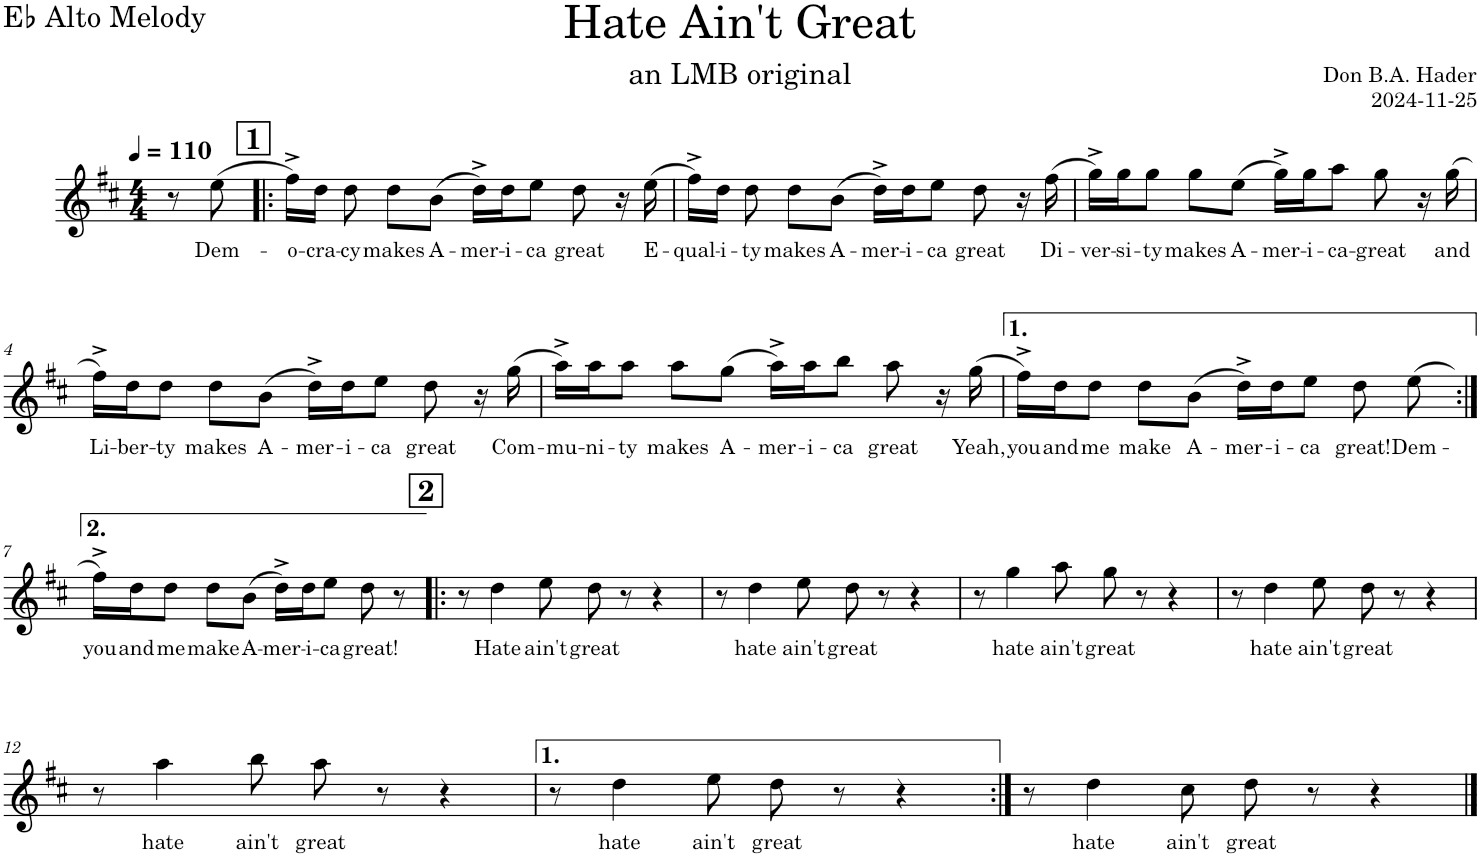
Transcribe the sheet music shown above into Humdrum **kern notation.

**kern	**text
*part1	*part1
*staff1	*staff1
*I"Eb Alto Melody	*
*I'Eb-Alto-1	*
*clefG2	*
*Trd5c9	*
*k[f#c#]	*
*M4/4	*
*MM110	*
=	=
8r	.
!	!LO:LY:b
(8ee\	Dem-
!!LO:REH:place=s1:a:B:cj:fs=14:t=1
=1!|:	=1!|:
!	!LO:LY:b
16ff#^\LL)	-o-
!	!LO:LY:b
16dd\JJ	-cra-
!	!LO:LY:b
8dd\	-cy
!	!LO:LY:b
8dd\L	makes
!	!LO:LY:b
(8b\J	A-
!	!LO:LY:b
16dd^\LL)	-mer-
!	!LO:LY:b
16dd\J	-i-
!	!LO:LY:b
8ee\J	-ca
!	!LO:LY:b
8dd\	great
16r	.
!	!LO:LY:b
(16ee\	E-
=2	=2
!	!LO:LY:b
16ff#^\LL)	-qual-
!	!LO:LY:b
16dd\JJ	-i-
!	!LO:LY:b
8dd\	-ty
!	!LO:LY:b
8dd\L	makes
!	!LO:LY:b
(8b\J	A-
!	!LO:LY:b
16dd^\LL)	-mer-
!	!LO:LY:b
16dd\J	-i-
!	!LO:LY:b
8ee\J	-ca
!	!LO:LY:b
8dd\	great
16r	.
!	!LO:LY:b
(16ff#\	Di-
=3	=3
!	!LO:LY:b
16gg^\LL)	-ver-
!	!LO:LY:b
16gg\J	-si-
!	!LO:LY:b
8gg\J	-ty
!	!LO:LY:b
8gg\L	makes
!	!LO:LY:b
(8ee\J	A-
!	!LO:LY:b
16gg^\LL)	-mer-
!	!LO:LY:b
16gg\J	-i-
!	!LO:LY:b
8aa\J	-ca-
!	!LO:LY:b
8gg\	-great
16r	.
!	!LO:LY:b
(16gg\	and
!!LO:LB:g=z
=4	=4
!	!LO:LY:b
16ff#^\LL)	Li-
!	!LO:LY:b
16dd\J	-ber-
!	!LO:LY:b
8dd\J	-ty
!	!LO:LY:b
8dd\L	makes
!	!LO:LY:b
(8b\J	A-
!	!LO:LY:b
16dd^\LL)	-mer-
!	!LO:LY:b
16dd\J	-i-
!	!LO:LY:b
8ee\J	-ca
!	!LO:LY:b
8dd\	great
16r	.
!	!LO:LY:b
(16gg\	Com-
=5	=5
!	!LO:LY:b
16aa^\LL)	-mu-
!	!LO:LY:b
16aa\J	-ni-
!	!LO:LY:b
8aa\J	-ty
!	!LO:LY:b
8aa\L	makes
!	!LO:LY:b
(8gg\J	A-
!	!LO:LY:b
16aa^\LL)	-mer-
!	!LO:LY:b
16aa\J	-i-
!	!LO:LY:b
8bb\J	-ca
!	!LO:LY:b
8aa\	great
16r	.
!	!LO:LY:b
(16gg\	Yeah,
=6	=6
!	!LO:LY:b
16ff#^\LL)	you
!	!LO:LY:b
16dd\J	and
!	!LO:LY:b
8dd\J	me
!	!LO:LY:b
8dd\L	make
!	!LO:LY:b
(8b\J	A-
!	!LO:LY:b
16dd^\LL)	-mer-
!	!LO:LY:b
16dd\J	-i-
!	!LO:LY:b
8ee\J	-ca
!	!LO:LY:b
8dd\	great!
!	!LO:LY:b
(8ee\	Dem-
!!LO:LB:g=z
=7:|!	=7:|!
!	!LO:LY:b
16ff#^\LL)	-you
!	!LO:LY:b
16dd\J	and
!	!LO:LY:b
8dd\J	me
!	!LO:LY:b
8dd\L	make
!	!LO:LY:b
(8b\J	A-
!	!LO:LY:b
16dd^\LL)	-mer-
!	!LO:LY:b
16dd\J	-i-
!	!LO:LY:b
8ee\J	-ca
!	!LO:LY:b
8dd\	great!
8r	.
!!LO:REH:place=s1:a:B:cj:fs=14:t=2
=8!|:	=8!|:
8r	.
!	!LO:LY:b
4dd\	Hate
!	!LO:LY:b
8ee\	ain't
!	!LO:LY:b
8dd\	great
8r	.
4r	.
=9	=9
8r	.
!	!LO:LY:b
4dd\	hate
!	!LO:LY:b
8ee\	ain't
!	!LO:LY:b
8dd\	great
8r	.
4r	.
=10	=10
8r	.
!	!LO:LY:b
4gg\	hate
!	!LO:LY:b
8aa\	ain't
!	!LO:LY:b
8gg\	great
8r	.
4r	.
=11	=11
8r	.
!	!LO:LY:b
4dd\	hate
!	!LO:LY:b
8ee\	ain't
!	!LO:LY:b
8dd\	great
8r	.
4r	.
!!LO:LB:g=z
=12	=12
8r	.
!	!LO:LY:b
4aa\	hate
!	!LO:LY:b
8bb\	ain't
!	!LO:LY:b
8aa\	great
8r	.
4r	.
=13	=13
8r	.
!	!LO:LY:b
4dd\	hate
!	!LO:LY:b
8ee\	ain't
!	!LO:LY:b
8dd\	great
8r	.
4r	.
=14:|!	=14:|!
8r	.
!	!LO:LY:b
4dd\	hate
!	!LO:LY:b
8cc#\	ain't
!	!LO:LY:b
8dd\	great
8r	.
4r	.
==	==
*-	*-
